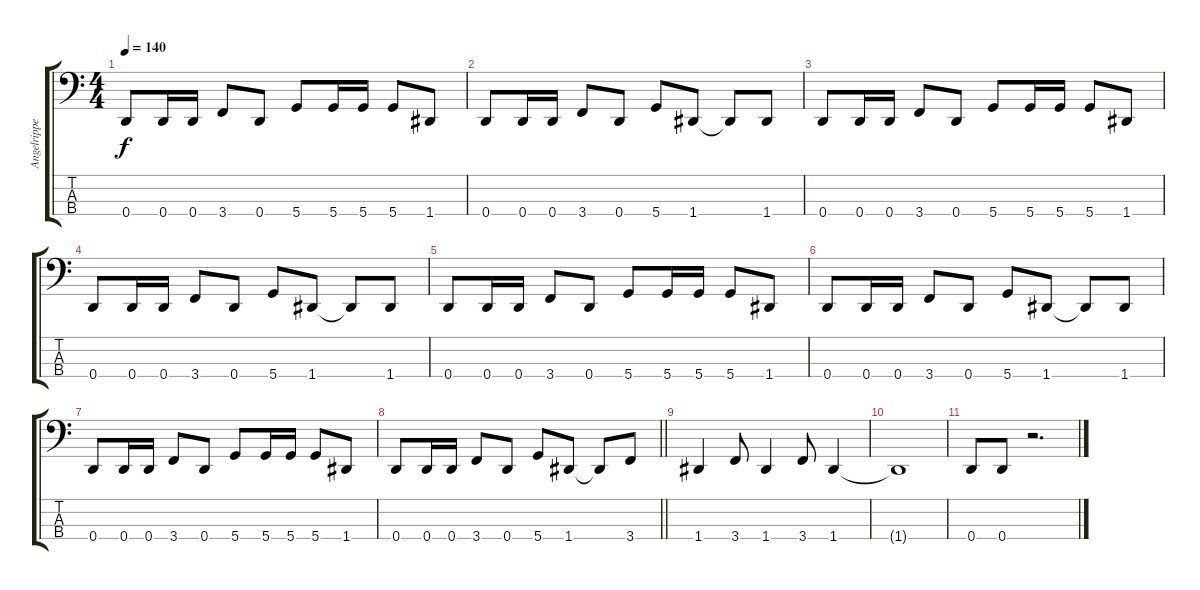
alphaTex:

\track ("Angelripper" "Angelrippe") {instrument electricbassfinger}
\staff {score tabs}
\tuning (F2 C2 G1 D1) {hide}
\ts (4 4)
\section ("" "")
\tempo 140
\clef f4
\ks c
0.4.8{dy f} 0.4.16 0.4.16 3.4.8 0.4.8 5.4.8 5.4.16 5.4.16 5.4.8 1.4.8 |
0.4.8 0.4.16 0.4.16 3.4.8 0.4.8 5.4.8 1.4.8 1.4{t}.8 1.4.8 |
0.4.8 0.4.16 0.4.16 3.4.8 0.4.8 5.4.8 5.4.16 5.4.16 5.4.8 1.4.8 |
0.4.8 0.4.16 0.4.16 3.4.8 0.4.8 5.4.8 1.4.8 1.4{t}.8 1.4.8 |
0.4.8 0.4.16 0.4.16 3.4.8 0.4.8 5.4.8 5.4.16 5.4.16 5.4.8 1.4.8 |
0.4.8 0.4.16 0.4.16 3.4.8 0.4.8 5.4.8 1.4.8 1.4{t}.8 1.4.8 |
0.4.8 0.4.16 0.4.16 3.4.8 0.4.8 5.4.8 5.4.16 5.4.16 5.4.8 1.4.8 |
\barLineRight lightlight
0.4.8 0.4.16 0.4.16 3.4.8 0.4.8 5.4.8 1.4.8 1.4{t}.8 3.4.8 |
1.4.4 3.4.8 1.4.4 3.4.8 1.4.4 |
1.4{t}.1 |
0.4.8 0.4.8 r.2{d}
